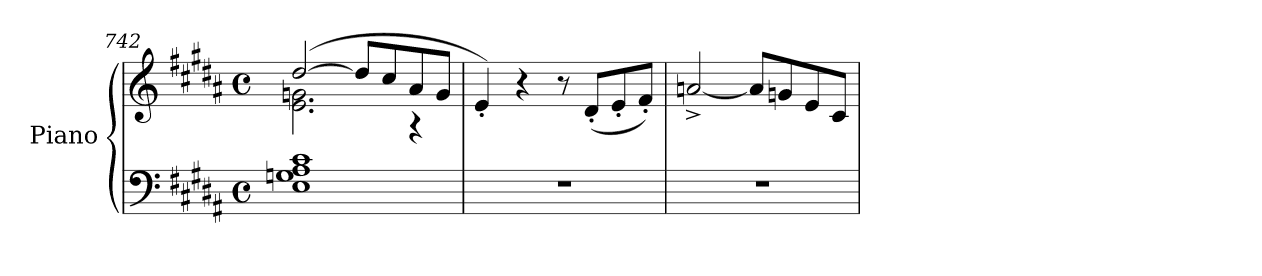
**kern	**kern
*part1	*part1
*staff2	*staff1
*I"Piano	*
*I'Pno	*
*clefF4	*clefG2
*k[f#c#g#d#a#]	*k[f#c#g#d#a#]
*M4/4	*M4/4
*met(c)	*met(c)
=742	=742
*	*^
1E 1Gn 1A# 1c#	(<[2dd#/	2.e\ 2.gn\
.	8dd#/L]	.
.	8cc#/	.
.	8a#/	4r
.	8g/J	.
*	*v	*v
=743	=743
1r	4e'/)
.	4r
.	8r
.	(<8d#'/L
.	8e'/
.	8f#'/J)
=744	=744
1r	[2an^/
.	8a/L]
.	8gn/
.	8e/
.	8c#/J
=	=
*-	*-
